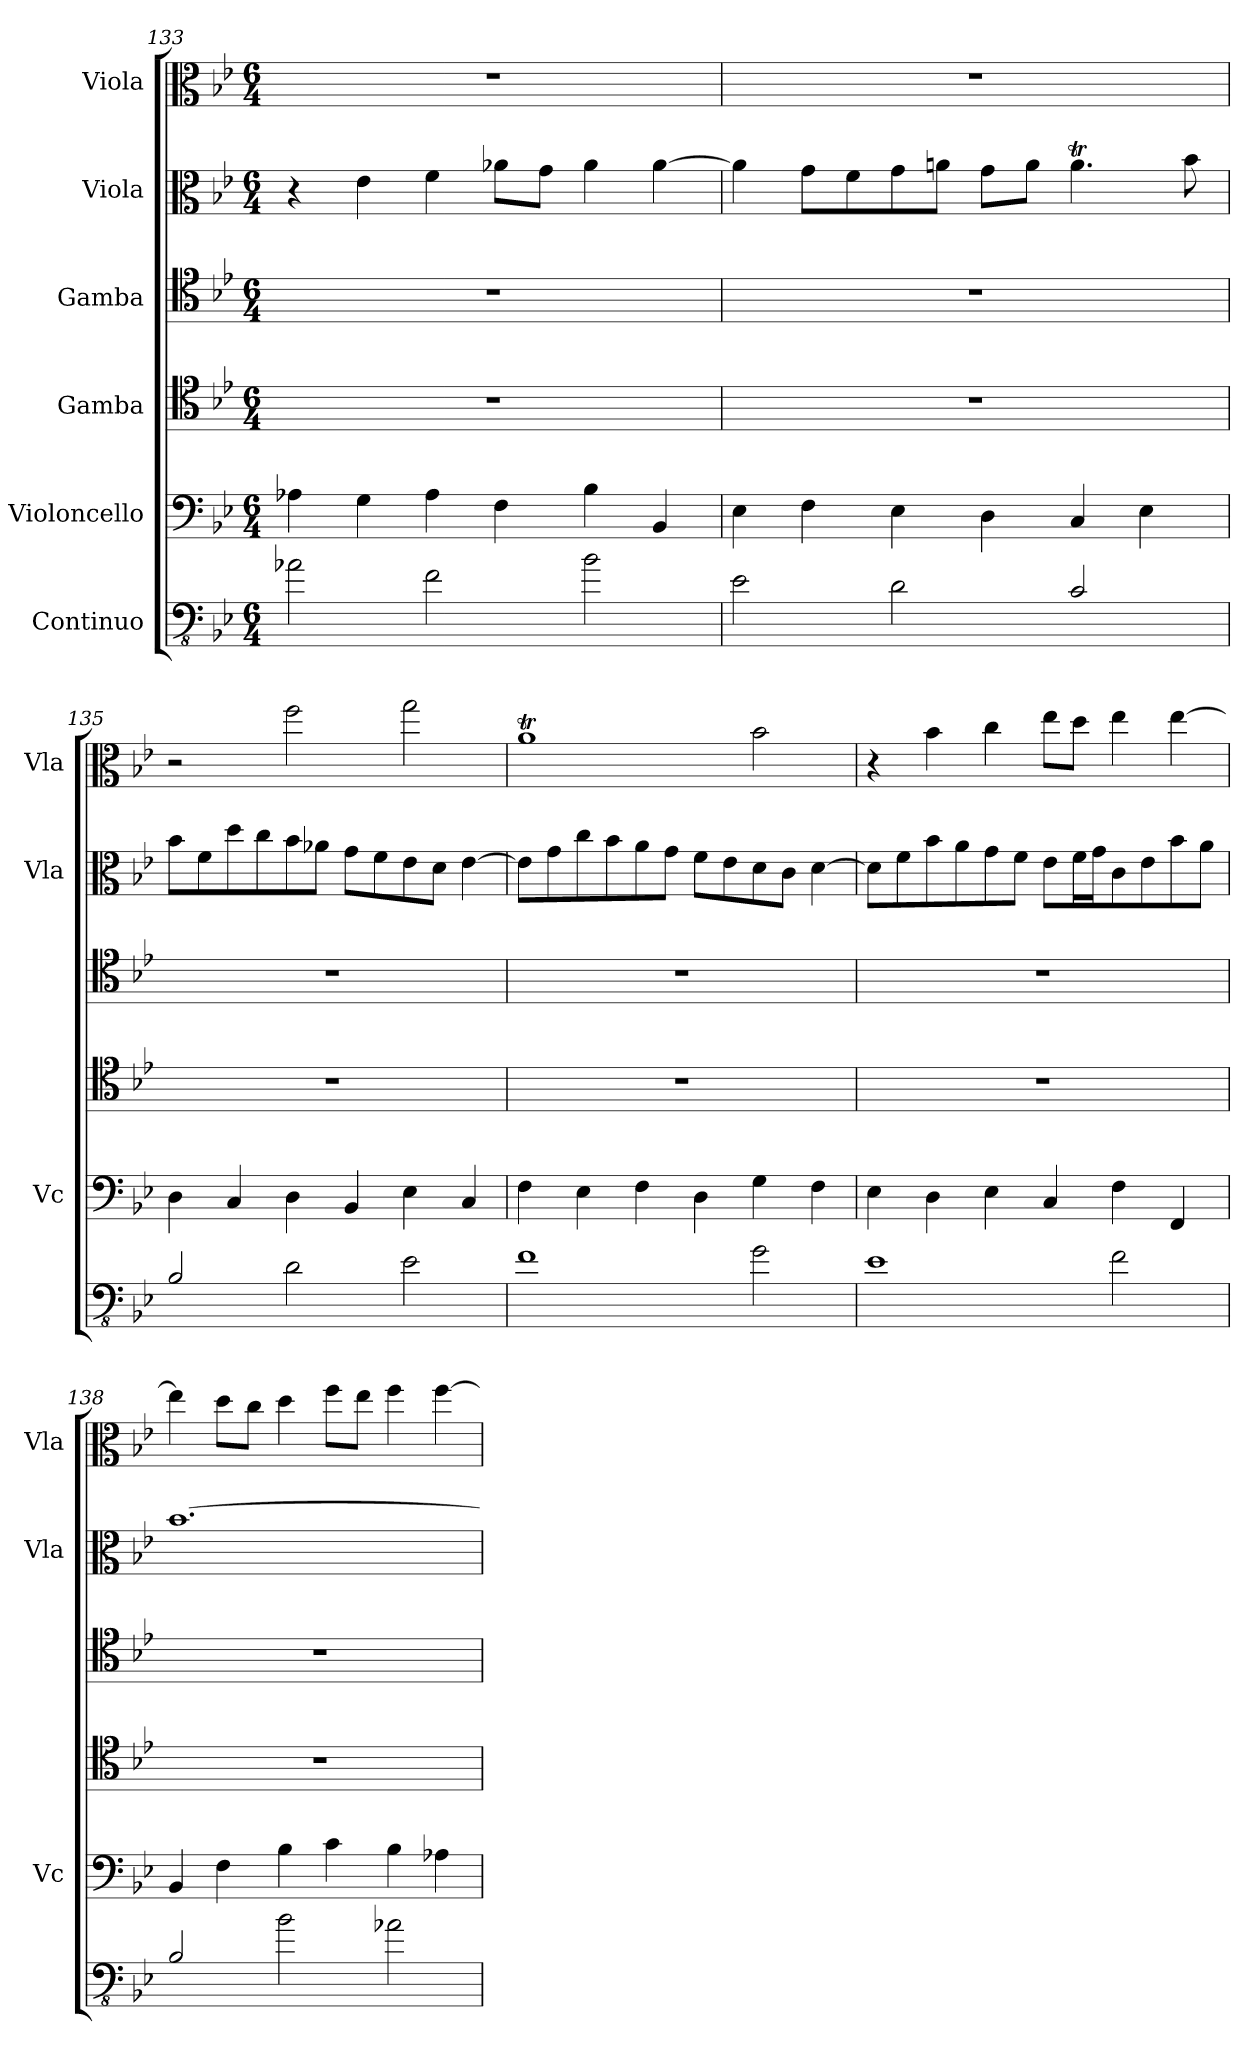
**kern	**kern	**kern	**kern	**kern	**kern
*part6	*part5	*part4	*part3	*part2	*part1
*staff6	*staff5	*staff4	*staff3	*staff2	*staff1
*I"Continuo	*I"Violoncello	*I"Gamba	*I"Gamba	*I"Viola	*I"Viola
*	*I'Vc	*	*	*I'Vla	*I'Vla
*clefFv4	*clefF4	*clefC4	*clefC4	*clefC3	*clefC3
*ITrd7c12	*	*	*	*	*
*k[b-e-]	*k[b-e-]	*k[b-e-]	*k[b-e-]	*k[b-e-]	*k[b-e-]
*M6/4	*M6/4	*M6/4	*M6/4	*M6/4	*M6/4
=133	=133	=133	=133	=133	=133
2AA-X\	4A-X\	1.r	1.r	4r	1.r
.	4G\	.	.	4e-\	.
2FF\	4A-\	.	.	4f\	.
.	4F\	.	.	8a-X\L	.
.	.	.	.	8g\J	.
2BB-\	4B-\	.	.	4a-\	.
.	4BB-/	.	.	[4a-\	.
=134	=134	=134	=134	=134	=134
2EE-\	4E-\	1.r	1.r	4a-\]	1.r
.	4F\	.	.	8g\L	.
.	.	.	.	8f\	.
2DD\	4E-\	.	.	8g\	.
.	.	.	.	8an\J	.
.	4D\	.	.	8g\L	.
.	.	.	.	8a\J	.
2CC/	4C/	.	.	4.at\	.
.	4E-\	.	.	.	.
.	.	.	.	8b-\	.
!!LO:LB:g=z
=135	=135	=135	=135	=135	=135
2BBB-/	4D\	1.r	1.r	8b-\L	2r
.	.	.	.	8f\	.
.	4C/	.	.	8dd\	.
.	.	.	.	8cc\	.
2DD\	4D\	.	.	8b-\	2ff\
.	.	.	.	8a-X\J	.
.	4BB-/	.	.	8g\L	.
.	.	.	.	8f\	.
2EE-\	4E-\	.	.	8e-\	2gg\
.	.	.	.	8d\J	.
.	4C/	.	.	[4e-\	.
=136	=136	=136	=136	=136	=136
1FF	4F\	1.r	1.r	8e-\L]	1at
.	.	.	.	8g\	.
.	4E-\	.	.	8cc\	.
.	.	.	.	8b-\	.
.	4F\	.	.	8a\	.
.	.	.	.	8g\J	.
.	4D\	.	.	8f\L	.
.	.	.	.	8e-\	.
2GG\	4G\	.	.	8d\	2b-\
.	.	.	.	8c\J	.
.	4F\	.	.	[4d\	.
=137	=137	=137	=137	=137	=137
1EE-	4E-\	1.r	1.r	8d\L]	4r
.	.	.	.	8f\	.
.	4D\	.	.	8b-\	4b-\
.	.	.	.	8a\	.
.	4E-\	.	.	8g\	4cc\
.	.	.	.	8f\J	.
.	4C/	.	.	8e-\L	8ee-\L
.	.	.	.	16f\L	8dd\J
.	.	.	.	16g\J	.
2FF\	4F\	.	.	8c\	4ee-\
.	.	.	.	8e-\	.
.	4FF/	.	.	8b-\	[4ee-\
.	.	.	.	8a\J	.
!!LO:PB:g=z
=138	=138	=138	=138	=138	=138
2BBB-/	4BB-/	1.r	1.r	[1.b-	4ee-\]
.	4F\	.	.	.	8dd\L
.	.	.	.	.	8cc\J
2BB-\	4B-\	.	.	.	4dd\
.	4c\	.	.	.	8ff\L
.	.	.	.	.	8ee-\J
2AA-X\	4B-\	.	.	.	4ff\
.	4A-X\	.	.	.	[4ff\
=	=	=	=	=	=
*-	*-	*-	*-	*-	*-
